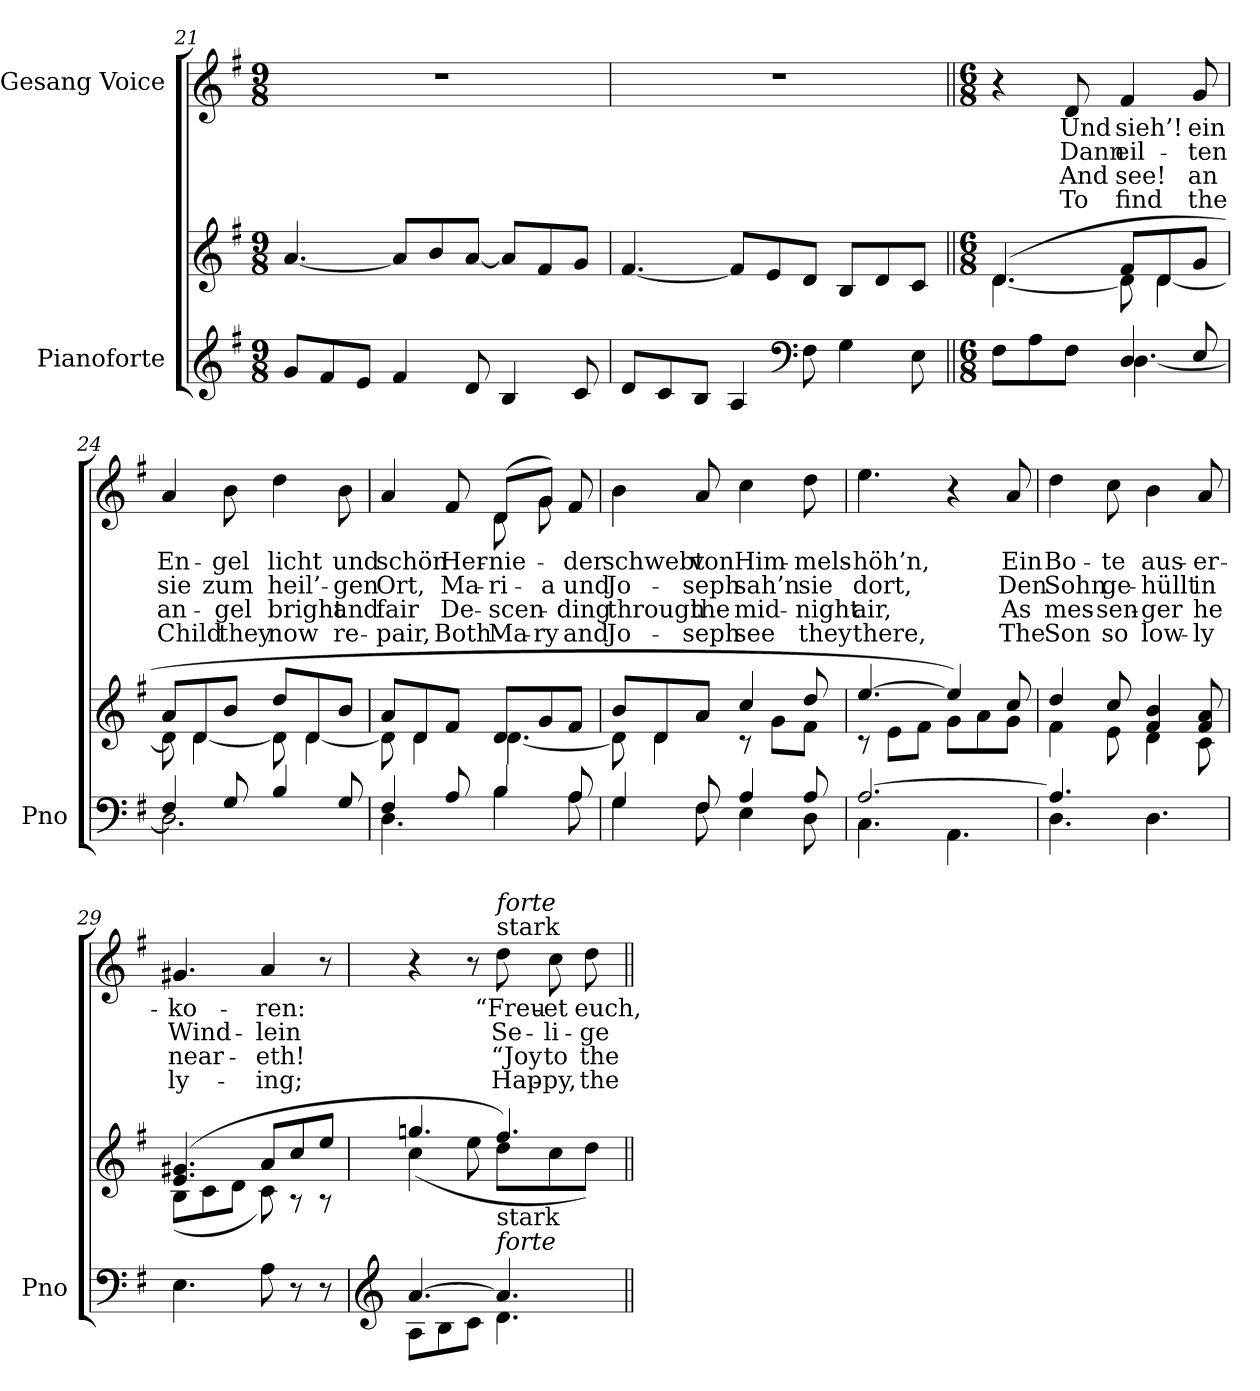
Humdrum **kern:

**kern	**kern	**kern	**text	**text	**text	**text
*part2	*part2	*part1	*part1	*part1	*part1	*part1
*staff3	*staff2	*staff1	*staff1	*staff1	*staff1	*staff1
*I"Pianoforte	*	*I"Gesang Voice	*	*	*	*
*I'Pno	*	*	*	*	*	*
*clefG2	*clefG2	*clefG2	*	*	*	*
*k[f#]	*k[f#]	*k[f#]	*	*	*	*
*M9/8	*M9/8	*M9/8	*	*	*	*
=21	=21	=21	=21	=21	=21	=21
8g/L	[4.a/	8%9r	.	.	.	.
8f#/	.	.	.	.	.	.
8e/J	.	.	.	.	.	.
4f#/	8a/L]	.	.	.	.	.
.	8b/	.	.	.	.	.
8d/	[8a/J	.	.	.	.	.
4B/	8a/L]	.	.	.	.	.
.	8f#/	.	.	.	.	.
8c/	8g/J	.	.	.	.	.
=22	=22	=22	=22	=22	=22	=22
8d/L	[4.f#/	8%9r	.	.	.	.
8c/	.	.	.	.	.	.
8B/J	.	.	.	.	.	.
4A/	8f#/L]	.	.	.	.	.
.	8e/	.	.	.	.	.
*clefF4	*	*	*	*	*	*
8F#\	8d/J	.	.	.	.	.
4G\	8B/L	.	.	.	.	.
.	8d/	.	.	.	.	.
8E\	8c/J	.	.	.	.	.
=23||	=23||	=23||	=23||	=23||	=23||	=23||
*M6/8	*M6/8	*M6/8	*	*	*	*
*^	*^	*	*	*	*	*
8F#\L	4.ryy	(4.d/	[4.d\	4r	.	.	.	.
8A\	.	.	.	.	.	.	.	.
8F#\J	.	.	.	8d/	Und	Dann	And	To
4D/	[4.D\	8f#/L	8d\]	4f#/	sieh’!	eil-	see!	find
.	.	8d/	[4d\	.	.	.	.	.
8E/	.	8g/J	.	8g/	ein	-ten	an	the
=24	=24	=24	=24	=24	=24	=24	=24	=24
4F#/	2.D\]	8a/L	8d\]	4a/	En-	sie	an-	Child
.	.	8d/	[4d\	.	.	.	.	.
8G/	.	8b/J	.	8b\	-gel	zum	-gel	they
4B/	.	8dd/L	8d\]	4dd\	licht	heil’-	bright	now
.	.	8d/	[4d\	.	.	.	.	.
8G/	.	8b/J	.	8b\	und	-gen	and	re-
=25	=25	=25	=25	=25	=25	=25	=25	=25
*	*	*	*	*^	*	*	*	*
4F#/	4.D\	8a/L	8d\]	4a/	4.ryy	schön	Ort,	fair	-pair,
.	.	8d/	4d\	.	.	.	.	.	.
8A/	.	8f#/J	.	8f#/	.	Her-	Ma-	De-	Both
4B/	4B\	8d/L	[4.d\	(>8d/L	8d\	-nie-	-ri-	-scen-	Ma-
.	.	8g/	.	8g/J)	8g\	.	-a	.	-ry
8A/	8A\	8f#/J	.	8f#/	8ryy	-der	und	-ding	and
*	*	*	*	*v	*v	*	*	*	*
=26	=26	=26	=26	=26	=26	=26	=26	=26
4G/	4G\	8b/L	8d\]	4b\	schwebt	Jo-	through	Jo-
.	.	8d/	4d\	.	.	.	.	.
8F#/	8F#\	8a/J	.	8a/	von	-seph	the	-seph
4A/	4E\	4cc/	8r	4cc\	Him-	sah’n	mid-	see
.	.	.	8g\L	.	.	.	.	.
8A/	8D\	8dd/	8f#\J	8dd\	-mels-	sie	-night	they
=27	=27	=27	=27	=27	=27	=27	=27	=27
[2.A/	4.C\	[4.ee/	8r	4.ee\	-höh’n,	dort,	air,	there,
.	.	.	8e\L	.	.	.	.	.
.	.	.	8f#\J	.	.	.	.	.
.	4.AA\	4ee/])	8g\L	4r	.	.	.	.
.	.	.	8a\	.	.	.	.	.
.	.	8cc/	8g\J	8a/	Ein	Den	As	The
=28	=28	=28	=28	=28	=28	=28	=28	=28
4.A/]	4.D\	4dd/	4f#\	4dd\	Bo-	Sohn	mes-	Son
.	.	8cc/	8e\	8cc\	-te	ge-	-sen-	so
4.ryy	4.D\	4f#/ 4b/	4d\	4b\	aus-	-hüllt	-ger	low-
.	.	8f#/ 8a/	8c\	8a/	-er-	in	he	-ly
*v	*v	*	*	*	*	*	*	*
=29	=29	=29	=29	=29	=29	=29	=29
4.E\	(4.e/ 4.g#X/	(8B\L	4.g#X/	-ko-	Wind-	near-	ly-
.	.	8c\	.	.	.	.	.
.	.	8d\J	.	.	.	.	.
8A\	8a/L	8c\)	4a/	-ren:	-lein	-eth!	-ing;
8r	8cc/	8r	.	.	.	.	.
8r	8ee/J	8r	8r	.	.	.	.
=30	=30	=30	=30	=30	=30	=30	=30
*clefG2	*	*	*	*	*	*	*
*^	*	*	*	*	*	*	*
[4.a/	8A\L	4.ggn/	(4cc\	4r	.	.	.	.
.	8B\	.	.	.	.	.	.	.
.	8c\J	.	8ee\	8r	.	.	.	.
!	!	!	!	!LO:TX:a:t=stark	!	!	!	!
!	!	!	!	!LO:TX:a:i:t=forte	!	!	!	!
!	!	!LO:TX:b:t=stark	!	!	!	!	!	!
!	!	!LO:TX:b:i:t=forte	!	!	!	!	!	!
4.a/]	4.d\	4.ff#/)	8dd\L	8dd\	“Freu-	Se-	“Joy	Hap-
.	.	.	8cc\	8cc\	-et	-li-	to	-py,
.	.	.	8dd\J)	8dd\	euch,	-ge	the	the
*v	*v	*	*	*	*	*	*	*
*	*v	*v	*	*	*	*	*
=||	=||	=||	=||	=||	=||	=||
*-	*-	*-	*-	*-	*-	*-
